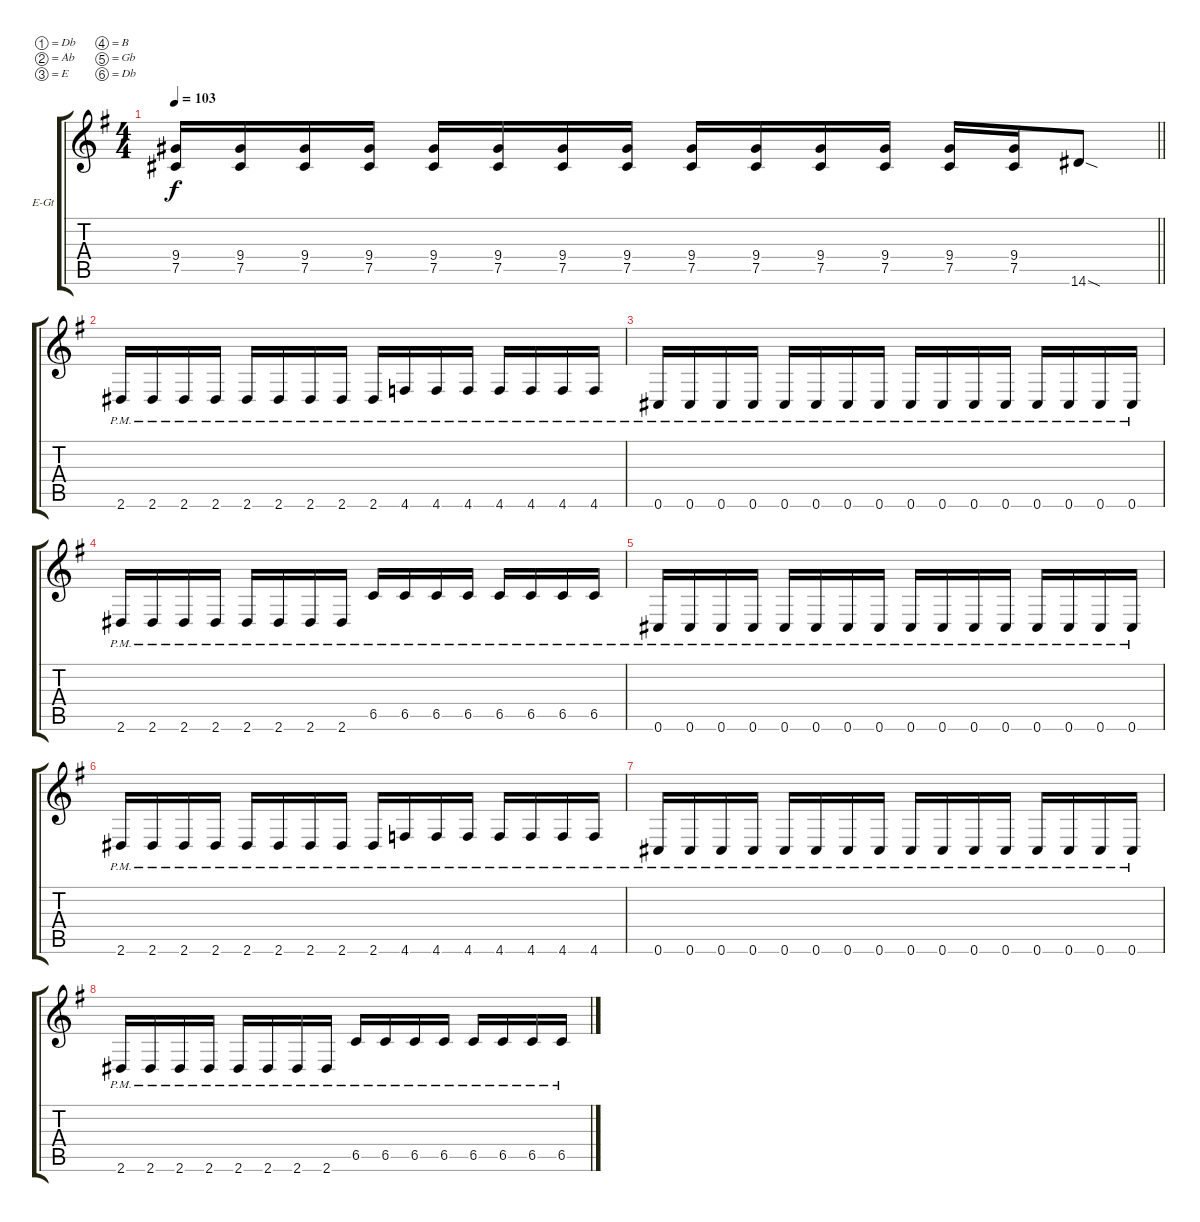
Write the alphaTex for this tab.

\bracketExtendMode groupsimilarinstruments
\firstSystemTrackNameOrientation horizontal
\otherSystemsTrackNameOrientation horizontal
\track ("Electric Guitar 1" "E-Gt") {instrument distortionguitar}
\staff {score tabs}
\tuning (Db4 Ab3 E3 B2 Gb2 Db2)
\ts (4 4)
\tempo 103
\clef g2
\barLineRight lightlight
\ks eminor
(9.4 7.5).16{dy f} (9.4 7.5).16 (9.4 7.5).16 (9.4 7.5).16 (9.4 7.5).16 (9.4 7.5).16 (9.4 7.5).16 (9.4 7.5).16 (9.4 7.5).16 (9.4 7.5).16 (9.4 7.5).16 (9.4 7.5).16 (9.4 7.5).16 (9.4 7.5).16 14.6{sod}.8 |
2.6{pm}.16 2.6{pm}.16 2.6{pm}.16 2.6{pm}.16 2.6{pm}.16 2.6{pm}.16 2.6{pm}.16 2.6{pm}.16 2.6{pm}.16 4.6{pm}.16 4.6{pm}.16 4.6{pm}.16 4.6{pm}.16 4.6{pm}.16 4.6{pm}.16 4.6{pm}.16 |
0.6{pm}.16 0.6{pm}.16 0.6{pm}.16 0.6{pm}.16 0.6{pm}.16 0.6{pm}.16 0.6{pm}.16 0.6{pm}.16 0.6{pm}.16 0.6{pm}.16 0.6{pm}.16 0.6{pm}.16 0.6{pm}.16 0.6{pm}.16 0.6{pm}.16 0.6{pm}.16 |
2.6{pm}.16 2.6{pm}.16 2.6{pm}.16 2.6{pm}.16 2.6{pm}.16 2.6{pm}.16 2.6{pm}.16 2.6{pm}.16 6.5{pm}.16 6.5{pm}.16 6.5{pm}.16 6.5{pm}.16 6.5{pm}.16 6.5{pm}.16 6.5{pm}.16 6.5{pm}.16 |
0.6{pm}.16 0.6{pm}.16 0.6{pm}.16 0.6{pm}.16 0.6{pm}.16 0.6{pm}.16 0.6{pm}.16 0.6{pm}.16 0.6{pm}.16 0.6{pm}.16 0.6{pm}.16 0.6{pm}.16 0.6{pm}.16 0.6{pm}.16 0.6{pm}.16 0.6{pm}.16 |
2.6{pm}.16 2.6{pm}.16 2.6{pm}.16 2.6{pm}.16 2.6{pm}.16 2.6{pm}.16 2.6{pm}.16 2.6{pm}.16 2.6{pm}.16 4.6{pm}.16 4.6{pm}.16 4.6{pm}.16 4.6{pm}.16 4.6{pm}.16 4.6{pm}.16 4.6{pm}.16 |
0.6{pm}.16 0.6{pm}.16 0.6{pm}.16 0.6{pm}.16 0.6{pm}.16 0.6{pm}.16 0.6{pm}.16 0.6{pm}.16 0.6{pm}.16 0.6{pm}.16 0.6{pm}.16 0.6{pm}.16 0.6{pm}.16 0.6{pm}.16 0.6{pm}.16 0.6{pm}.16 |
2.6{pm}.16 2.6{pm}.16 2.6{pm}.16 2.6{pm}.16 2.6{pm}.16 2.6{pm}.16 2.6{pm}.16 2.6{pm}.16 6.5{pm}.16 6.5{pm}.16 6.5{pm}.16 6.5{pm}.16 6.5{pm}.16 6.5{pm}.16 6.5{pm}.16 6.5{pm}.16
